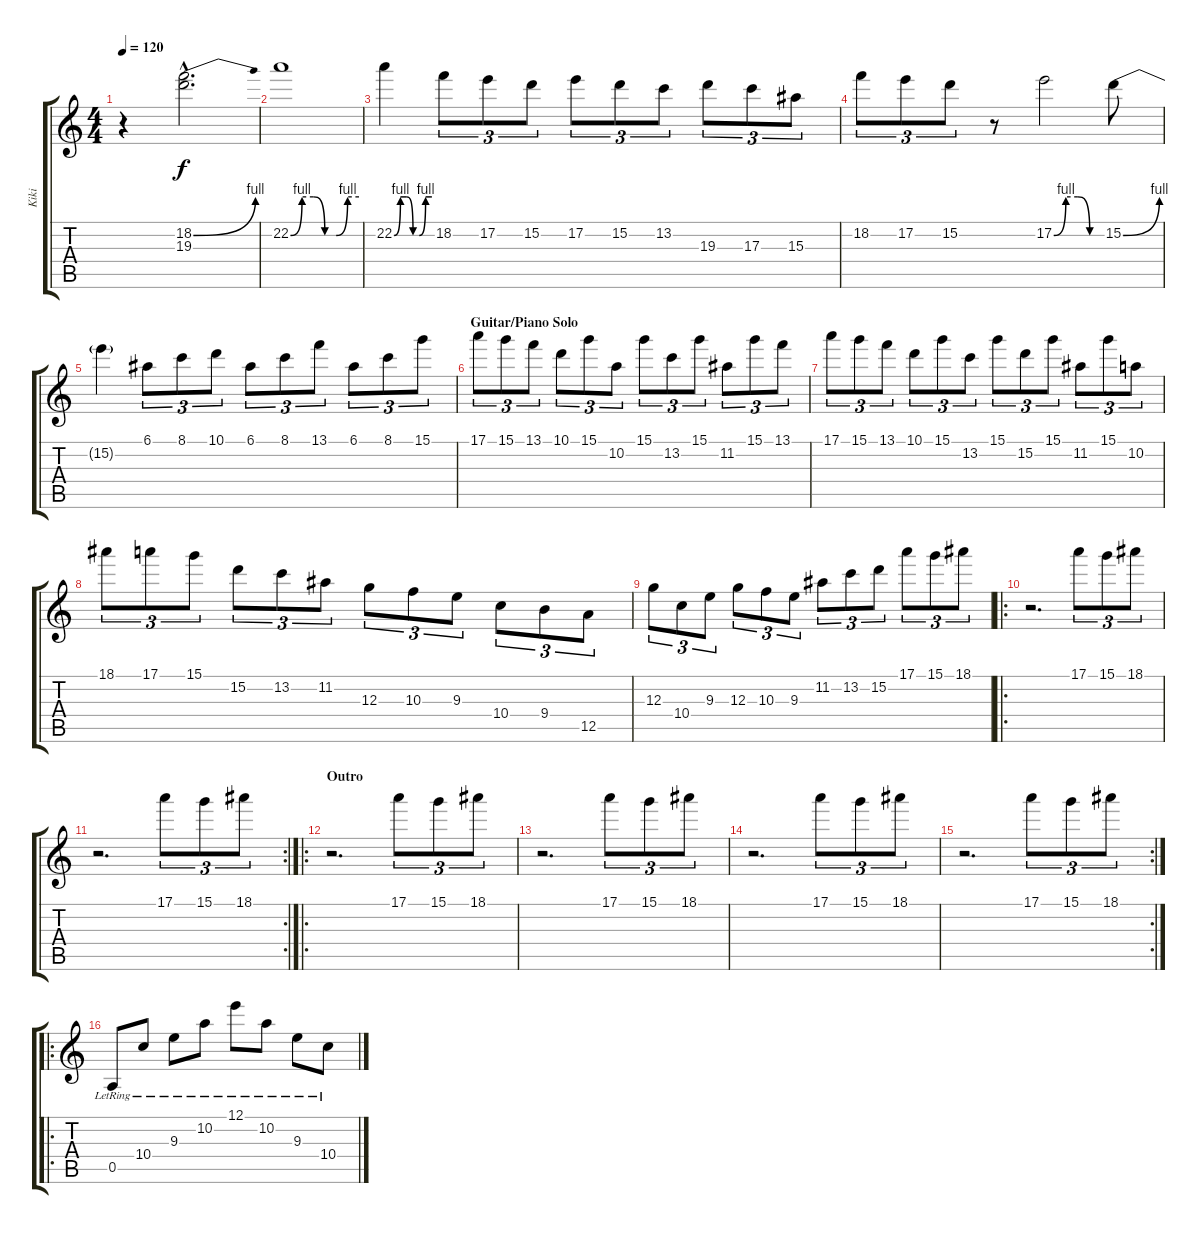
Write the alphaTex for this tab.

\track ("Kiki" "Kiki") {instrument acousticguitarsteel}
\staff {score tabs}
\tuning (E4 B3 G3 D3 A2 E2) {hide}
\ts (4 4)
\tempo 120
\clef g2
\ks c
r.4{dy f} (18.2{be (bend 0 0 60 4) hac} 19.3{hac}).2{d} |
22.2{be (custom 0 0 10 4 20 4 30 0 40 0 50 4 60 4)}.1 |
22.2{be (custom 0 0 10 4 20 4 30 0 40 0 50 4 60 4)}.4 18.2.8{tu (3 2)} 17.2.8{tu (3 2)} 15.2.8{tu (3 2)} 17.2.8{tu (3 2)} 15.2.8{tu (3 2)} 13.2.8{tu (3 2)} 19.3.8{tu (3 2)} 17.3.8{tu (3 2)} 15.3.8{tu (3 2)} |
18.2.8{tu (3 2)} 17.2.8{tu (3 2)} 15.2.8{tu (3 2)} r.8 17.2{be (custom 0 0 15 4 30 4 45 0 60 0)}.2 15.2{be (bend 0 0 60 4)}.8 |
15.2{t}.4 6.1.8{tu (3 2)} 8.1.8{tu (3 2)} 10.1.8{tu (3 2)} 6.1.8{tu (3 2)} 8.1.8{tu (3 2)} 13.1.8{tu (3 2)} 6.1.8{tu (3 2)} 8.1.8{tu (3 2)} 15.1.8{tu (3 2)} |
\section ("" "Guitar/Piano Solo")
17.1.8{tu (3 2)} 15.1.8{tu (3 2)} 13.1.8{tu (3 2)} 10.1.8{tu (3 2)} 15.1.8{tu (3 2)} 10.2.8{tu (3 2)} 15.1.8{tu (3 2)} 13.2.8{tu (3 2)} 15.1.8{tu (3 2)} 11.2.8{tu (3 2)} 15.1.8{tu (3 2)} 13.1.8{tu (3 2)} |
17.1.8{tu (3 2)} 15.1.8{tu (3 2)} 13.1.8{tu (3 2)} 10.1.8{tu (3 2)} 15.1.8{tu (3 2)} 13.2.8{tu (3 2)} 15.1.8{tu (3 2)} 15.2.8{tu (3 2)} 15.1.8{tu (3 2)} 11.2.8{tu (3 2)} 15.1.8{tu (3 2)} 10.2.8{tu (3 2)} |
18.1.8{tu (3 2)} 17.1.8{tu (3 2)} 15.1.8{tu (3 2)} 15.2.8{tu (3 2)} 13.2.8{tu (3 2)} 11.2.8{tu (3 2)} 12.3.8{tu (3 2)} 10.3.8{tu (3 2)} 9.3.8{tu (3 2)} 10.4.8{tu (3 2)} 9.4.8{tu (3 2)} 12.5.8{tu (3 2)} |
12.3.8{tu (3 2)} 10.4.8{tu (3 2)} 9.3.8{tu (3 2)} 12.3.8{tu (3 2)} 10.3.8{tu (3 2)} 9.3.8{tu (3 2)} 11.2.8{tu (3 2)} 13.2.8{tu (3 2)} 15.2.8{tu (3 2)} 17.1.8{tu (3 2)} 15.1.8{tu (3 2)} 18.1.8{tu (3 2)} |
\ro
r.2{d} 17.1.8{tu (3 2)} 15.1.8{tu (3 2)} 18.1.8{tu (3 2)} |
\rc 2
r.2{d} 17.1.8{tu (3 2)} 15.1.8{tu (3 2)} 18.1.8{tu (3 2)} |
\ro
\section ("" "Outro")
r.2{d} 17.1.8{tu (3 2)} 15.1.8{tu (3 2)} 18.1.8{tu (3 2)} |
r.2{d} 17.1.8{tu (3 2)} 15.1.8{tu (3 2)} 18.1.8{tu (3 2)} |
r.2{d} 17.1.8{tu (3 2)} 15.1.8{tu (3 2)} 18.1.8{tu (3 2)} |
\rc 2
r.2{d} 17.1.8{tu (3 2)} 15.1.8{tu (3 2)} 18.1.8{tu (3 2)} |
\ro
0.5{lr}.8 10.4{lr}.8 9.3{lr}.8 10.2{lr}.8 12.1{lr}.8 10.2{lr}.8 9.3{lr}.8 10.4{lr}.8
